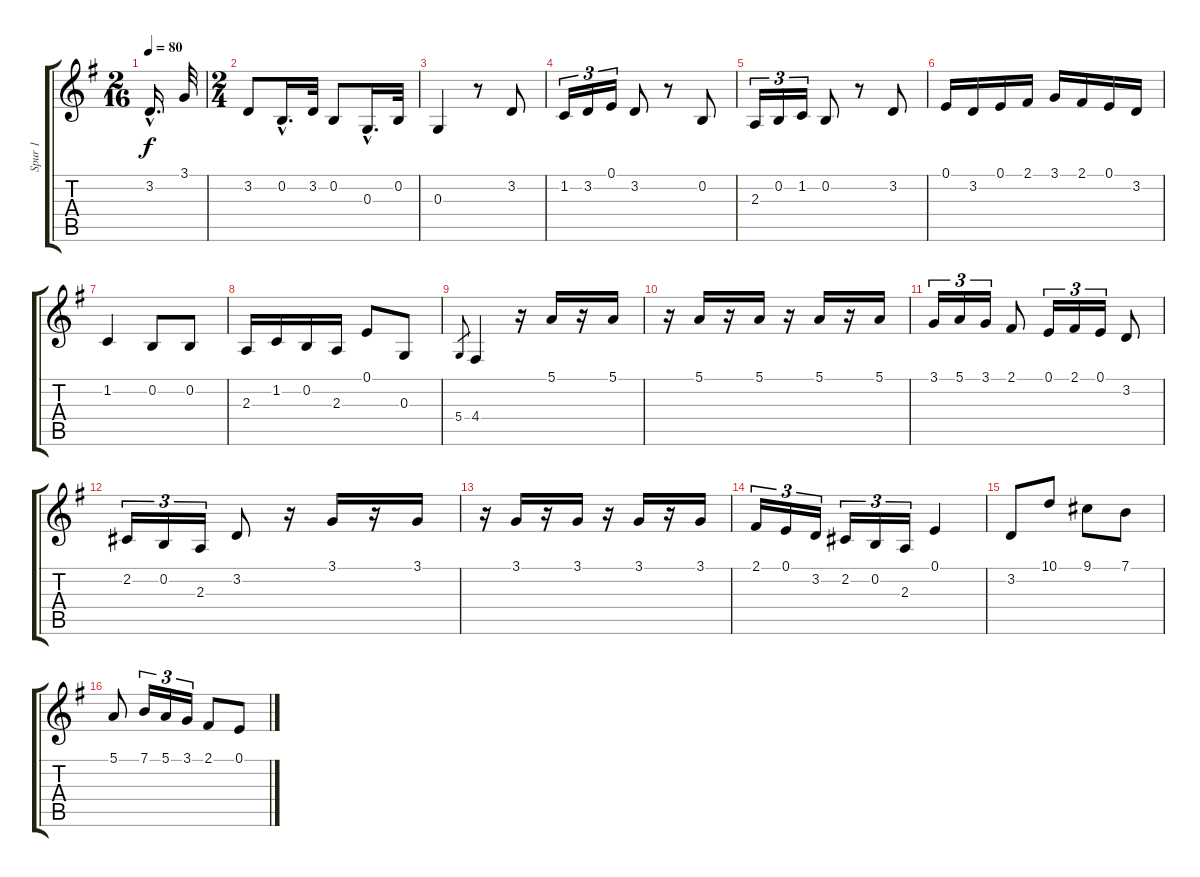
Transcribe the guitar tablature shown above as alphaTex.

\track ("Spur 1" "Spur 1") {instrument acousticgrandpiano}
\staff {score tabs}
\tuning (E4 B3 G3 D3 A2 E2) {hide}
\ts (2 16)
\tempo 80
\clef g2
\ks g
3.2{hac}.16{d dy f instrument acousticgrandpiano} 3.1.32 |
\ts (2 4)
3.2.8 0.2{hac}.16{d} 3.2.32 0.2.8 0.3{hac}.16{d} 0.2.32 |
0.3.4 r.8 3.2.8 |
1.2.16{tu (3 2)} 3.2.16{tu (3 2)} 0.1.16{tu (3 2)} 3.2.8 r.8 0.2.8 |
2.3.16{tu (3 2)} 0.2.16{tu (3 2)} 1.2.16{tu (3 2)} 0.2.8 r.8 3.2.8 |
0.1.16 3.2.16 0.1.16 2.1.16 3.1.16 2.1.16 0.1.16 3.2.16 |
1.2.4 0.2.8 0.2.8 |
2.3.16 1.2.16 0.2.16 2.3.16 0.1.8 0.3.8 |
5.4.8{gr} 4.4.4 r.16 5.1.16 r.16 5.1.16 |
r.16 5.1.16 r.16 5.1.16 r.16 5.1.16 r.16 5.1.16 |
3.1.16{tu (3 2)} 5.1.16{tu (3 2)} 3.1.16{tu (3 2)} 2.1.8 0.1.16{tu (3 2)} 2.1.16{tu (3 2)} 0.1.16{tu (3 2)} 3.2.8 |
2.2.16{tu (3 2)} 0.2.16{tu (3 2)} 2.3.16{tu (3 2)} 3.2.8 r.16 3.1.16 r.16 3.1.16 |
r.16 3.1.16 r.16 3.1.16 r.16 3.1.16 r.16 3.1.16 |
2.1.16{tu (3 2)} 0.1.16{tu (3 2)} 3.2.16{tu (3 2)} 2.2.16{tu (3 2)} 0.2.16{tu (3 2)} 2.3.16{tu (3 2)} 0.1.4 |
3.2.8 10.1.8 9.1.8 7.1.8 |
5.1.8 7.1.16{tu (3 2)} 5.1.16{tu (3 2)} 3.1.16{tu (3 2)} 2.1.8 0.1.8
